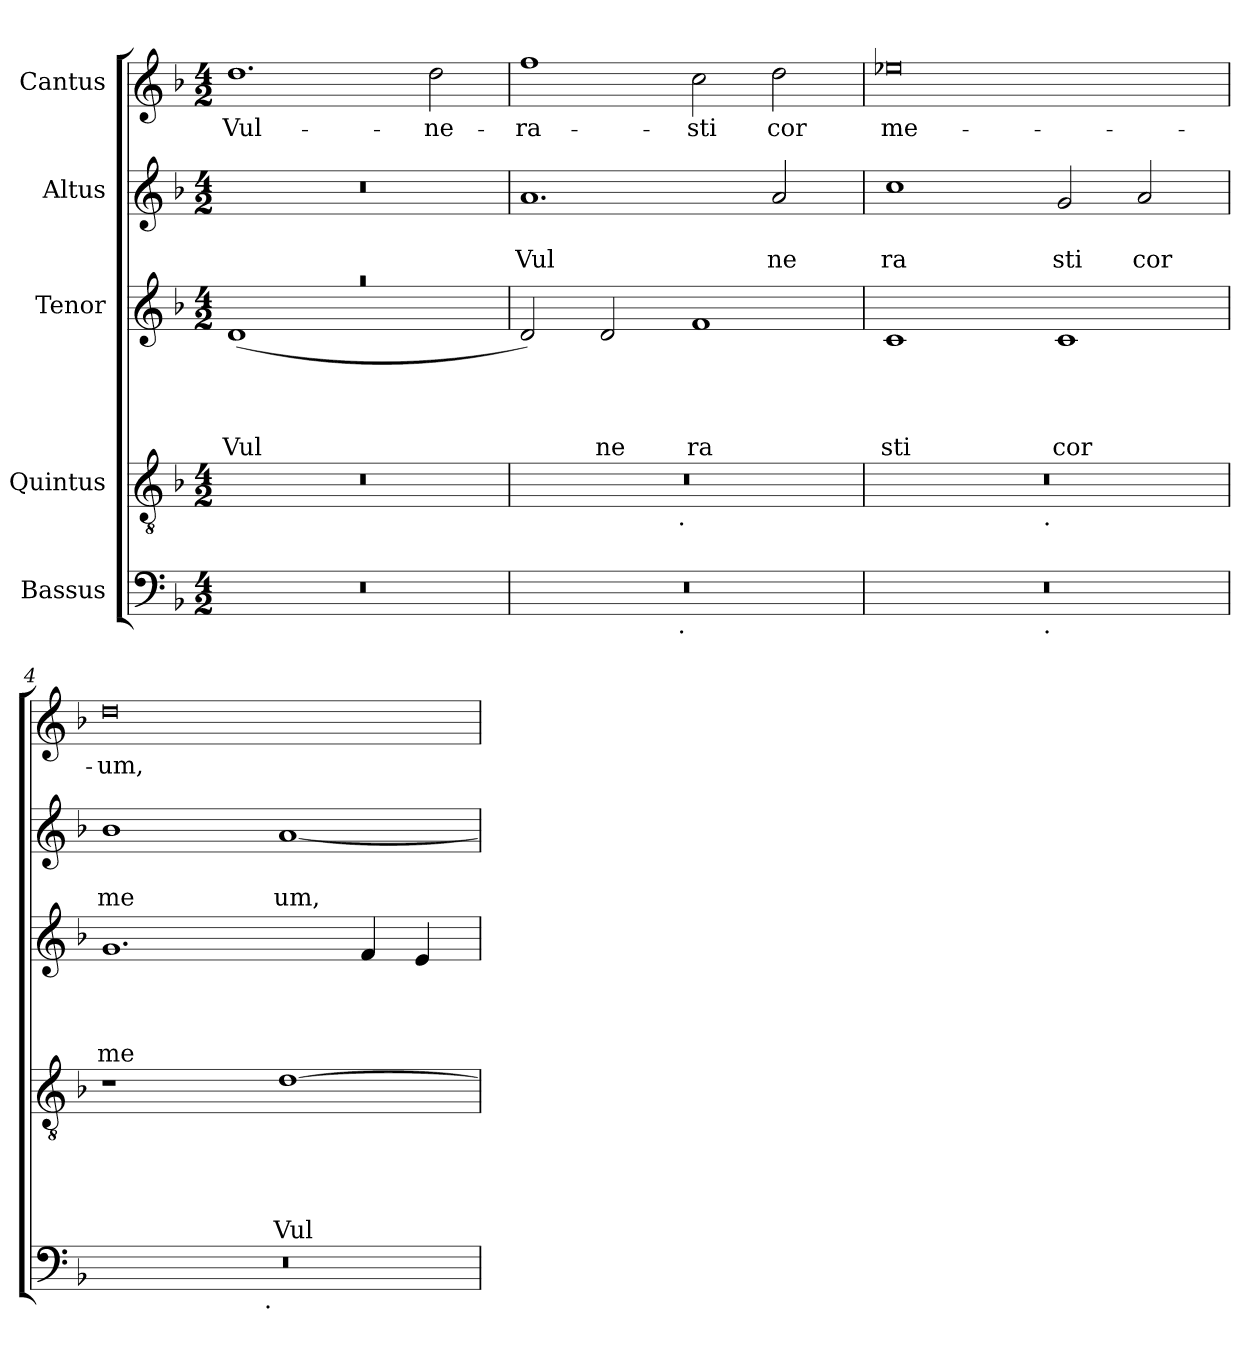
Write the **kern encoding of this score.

**kern	**kern	**text	**text	**text	**text	**text	**kern	**text	**text	**text	**text	**kern	**text	**text	**kern	**text
*part5	*part4	*part4	*part4	*part4	*part4	*part4	*part3	*part3	*part3	*part3	*part3	*part2	*part2	*part2	*part1	*part1
*staff5	*staff4	*staff4	*staff4	*staff4	*staff4	*staff4	*staff3	*staff3	*staff3	*staff3	*staff3	*staff2	*staff2	*staff2	*staff1	*staff1
*I"Bassus	*I"Quintus	*	*	*	*	*	*I"Tenor	*	*	*	*	*I"Altus	*	*	*I"Cantus	*
*clefF4	*clefGv2	*	*	*	*	*	*clefG2	*	*	*	*	*clefG2	*	*	*clefG2	*
*k[b-]	*k[b-]	*	*	*	*	*	*k[b-]	*	*	*	*	*k[b-]	*	*	*k[b-]	*
*F:	*F:	*	*	*	*	*	*F:	*	*	*	*	*F:	*	*	*F:	*
*M4/2	*M4/2	*	*	*	*	*	*M4/2	*	*	*	*	*M4/2	*	*	*M4/2	*
=1	=1	=1	=1	=1	=1	=1	=1	=1	=1	=1	=1	=1	=1	=1	=1	=1
!	!	!	!	!	!	!	!LO:N:vis=1	!	!	!	!LO:LY:b	!	!	!	!	!LO:LY:b
*	*	*	*	*	*	*	*^	*	*	*	*	*	*	*	*	*
0r	0r	.	.	.	.	.	0raa	(<1d	.	.	.	Vul	0r	.	.	1.dd	Vul-
.	.	.	.	.	.	.	.	1ryy	.	.	.	.	.	.	.	.	.
!	!	!	!	!	!	!	!	!	!	!	!	!	!	!	!	!	!LO:LY:b
.	.	.	.	.	.	.	.	.	.	.	.	.	.	.	.	2dd\	-ne-
*	*	*	*	*	*	*	*v	*v	*	*	*	*	*	*	*	*	*
=2	=2	=2	=2	=2	=2	=2	=2	=2	=2	=2	=2	=2	=2	=2	=2	=2
!	!	!	!	!	!	!	!	!	!	!	!	!	!	!LO:LY:b	!	!LO:LY:b
*^	*^	*	*	*	*	*	*	*	*	*	*	*	*	*	*	*
0r	2ryy	0r	2ryy	.	.	.	.	.	2d/)	.	.	.	.	1.a	.	Vul	1ff	-ra-
!	!	!	!	!	!	!	!	!	!	!	!	!	!LO:LY:b	!	!	!	!	!
.	4...ryy	.	4...ryy	.	.	.	.	.	2d/	.	.	.	ne	.	.	.	.	.
!	!	!	!LO:TX:b:t=.	!	!	!	!	!	!	!	!	!	!	!	!	!	!	!
!	!LO:TX:b:t=.	!	!	!	!	!	!	!	!	!	!	!	!	!	!	!	!	!
.	1ryy	.	1ryy	.	.	.	.	.	.	.	.	.	.	.	.	.	.	.
!	!	!	!	!	!	!	!	!	!	!	!	!	!LO:LY:b	!	!	!	!	!LO:LY:b
.	.	.	.	.	.	.	.	.	1f	.	.	.	ra	.	.	.	2cc\	-sti
!	!	!	!	!	!	!	!	!	!	!	!	!	!	!	!	!LO:LY:b	!	!LO:LY:b
.	.	.	.	.	.	.	.	.	.	.	.	.	.	2a/	.	ne	2dd\	cor
.	32ryy	.	32ryy	.	.	.	.	.	.	.	.	.	.	.	.	.	.	.
=3	=3	=3	=3	=3	=3	=3	=3	=3	=3	=3	=3	=3	=3	=3	=3	=3	=3	=3
!	!	!	!	!	!	!	!	!	!	!	!	!	!LO:LY:b	!	!	!LO:LY:b	!	!LO:LY:b
0r	2ryy	0r	2ryy	.	.	.	.	.	1c	.	.	.	sti	1cc	.	ra	0ee-X	me-
.	4...ryy	.	4...ryy	.	.	.	.	.	.	.	.	.	.	.	.	.	.	.
!	!	!	!LO:TX:b:t=.	!	!	!	!	!	!	!	!	!	!	!	!	!	!	!
!	!LO:TX:b:t=.	!	!	!	!	!	!	!	!	!	!	!	!	!	!	!	!	!
.	1ryy	.	1ryy	.	.	.	.	.	.	.	.	.	.	.	.	.	.	.
!	!	!	!	!	!	!	!	!	!	!	!	!	!LO:LY:b	!	!	!LO:LY:b	!	!
.	.	.	.	.	.	.	.	.	1c	.	.	.	cor	2g/	.	sti	.	.
!	!	!	!	!	!	!	!	!	!	!	!	!	!	!	!	!LO:LY:b	!	!
.	.	.	.	.	.	.	.	.	.	.	.	.	.	2a/	.	cor	.	.
.	32ryy	.	32ryy	.	.	.	.	.	.	.	.	.	.	.	.	.	.	.
=4	=4	=4	=4	=4	=4	=4	=4	=4	=4	=4	=4	=4	=4	=4	=4	=4	=4	=4
!	!	!	!	!	!	!	!	!	!	!	!	!	!LO:LY:b	!	!	!LO:LY:b	!	!LO:LY:b
*	*	*v	*v	*	*	*	*	*	*	*	*	*	*	*	*	*	*	*
0r	2ryy	1r	.	.	.	.	.	1.g	.	.	.	me	1b-	.	me	0dd	-um,
.	4...ryy	.	.	.	.	.	.	.	.	.	.	.	.	.	.	.	.
!	!LO:TX:b:t=.	!	!	!	!	!	!	!	!	!	!	!	!	!	!	!	!
.	1ryy	.	.	.	.	.	.	.	.	.	.	.	.	.	.	.	.
!	!	!	!	!	!	!	!LO:LY:b	!	!	!	!	!	!	!	!LO:LY:b	!	!
.	.	[>1d	.	.	.	.	Vul	.	.	.	.	.	[<1a	.	um,	.	.
.	.	.	.	.	.	.	.	4f/	.	.	.	.	.	.	.	.	.
.	.	.	.	.	.	.	.	4e/	.	.	.	.	.	.	.	.	.
.	32ryy	.	.	.	.	.	.	.	.	.	.	.	.	.	.	.	.
*v	*v	*	*	*	*	*	*	*	*	*	*	*	*	*	*	*	*
=	=	=	=	=	=	=	=	=	=	=	=	=	=	=	=	=
*-	*-	*-	*-	*-	*-	*-	*-	*-	*-	*-	*-	*-	*-	*-	*-	*-
